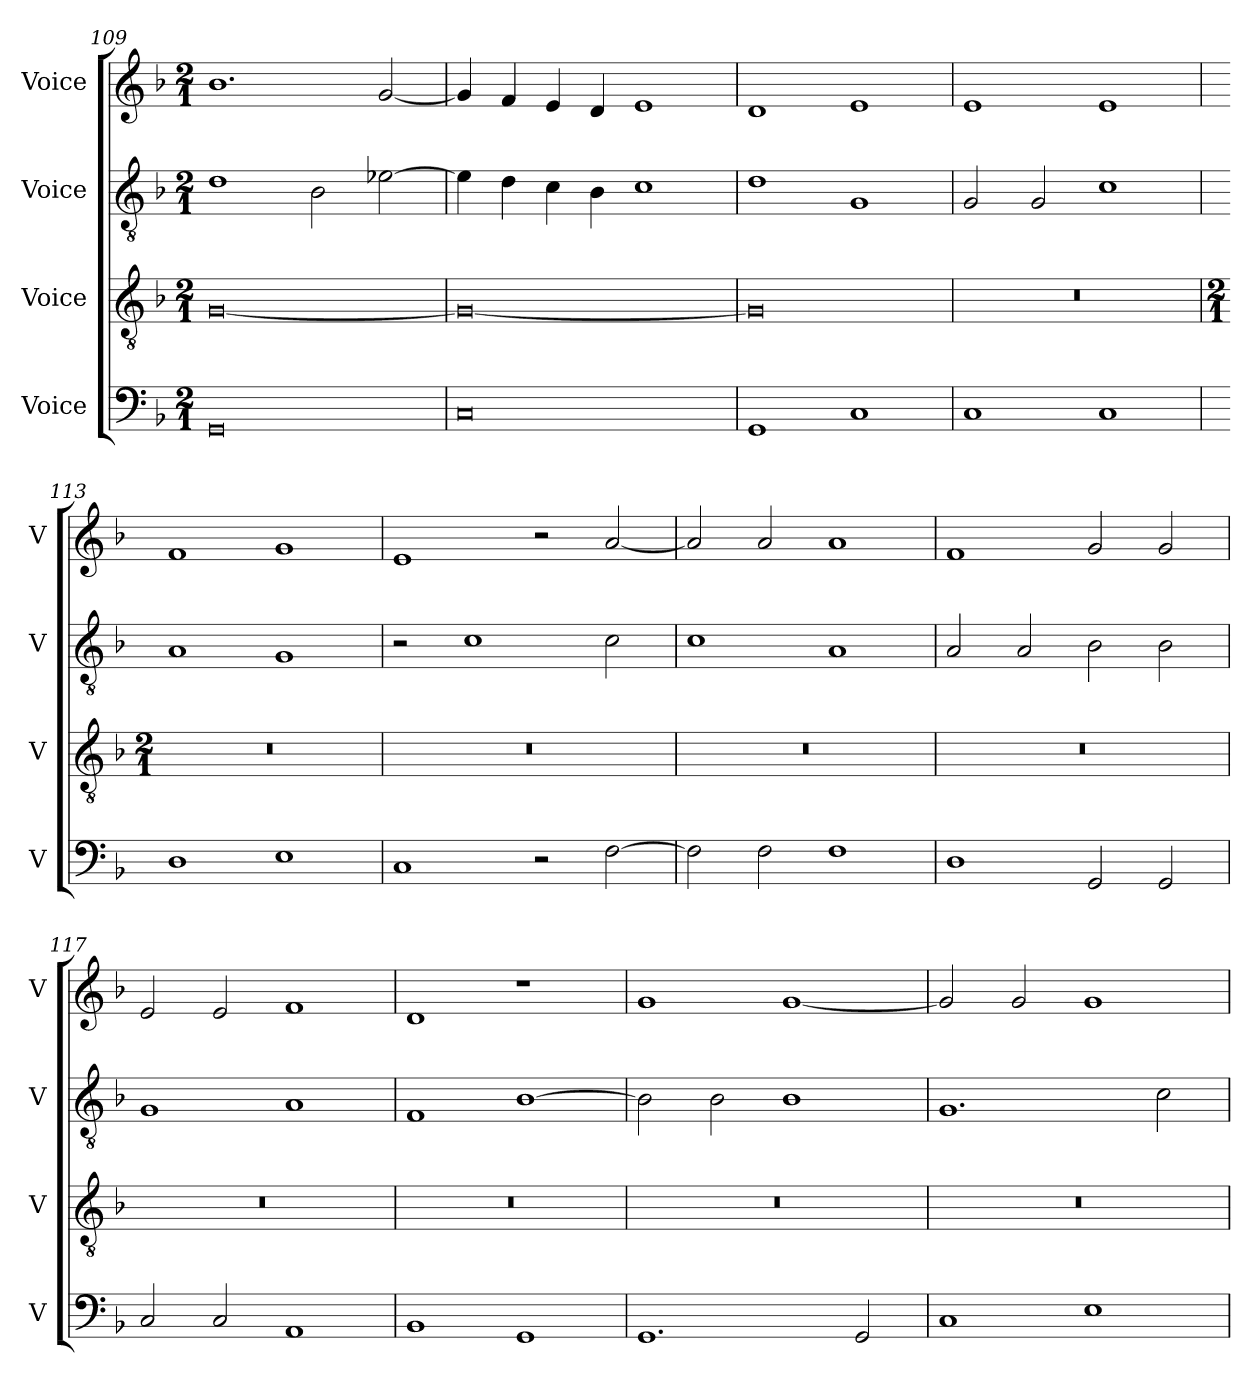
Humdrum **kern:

**kern	**kern	**kern	**kern
*part4	*part3	*part2	*part1
*staff4	*staff3	*staff2	*staff1
*I"Voice	*I"Voice	*I"Voice	*I"Voice
*I'V	*I'V	*I'V	*I'V
*clefF4	*clefGv2	*clefGv2	*clefG2
*k[b-]	*k[b-]	*k[b-]	*k[b-]
*M2/1	*M2/1	*M2/1	*M2/1
=109	=109	=109	=109
0GG	[0G	1d	1.b-
.	.	2B-\	.
.	.	[2e-X\	[2g/
!!LO:LB:g=z
=110	=110	=110	=110
0C	0G_	4e-\]	4g/]
.	.	4d\	4f/
.	.	4c\	4e/
.	.	4B-\	4d/
.	.	1c	1e
=111	=111	=111	=111
1GG	0G]	1d	1d
1C	.	1G	1e
=112	=112	=112	=112
1C	0r	2G/	1e
.	.	2G/	.
1C	.	1c	1e
=113	=113	=113	=113
*	*M2/1	*	*
1D	0r	1A	1f
1E	.	1G	1g
!!LO:LB:g=z
=114	=114	=114	=114
1C	0r	2r	1e
.	.	1c	.
2r	.	.	2r
[2F\	.	2c\	[2a/
=115	=115	=115	=115
2F\]	0r	1c	2a/]
2F\	.	.	2a/
1F	.	1A	1a
=116	=116	=116	=116
1D	0r	2A/	1f
.	.	2A/	.
2GG/	.	2B-\	2g/
2GG/	.	2B-\	2g/
=117	=117	=117	=117
2C/	0r	1G	2e/
2C/	.	.	2e/
1AA	.	1A	1f
!!LO:LB:g=z
=118	=118	=118	=118
1BB-	0r	1F	1d
1GG	.	[1B-	1r
=119	=119	=119	=119
1.GG	0r	2B-\]	1g
.	.	2B-\	.
.	.	1B-	[1g
2GG/	.	.	.
=120	=120	=120	=120
1C	0r	1.G	2g/]
.	.	.	2g/
1E	.	.	1g
.	.	2c\	.
=	=	=	=
*-	*-	*-	*-
